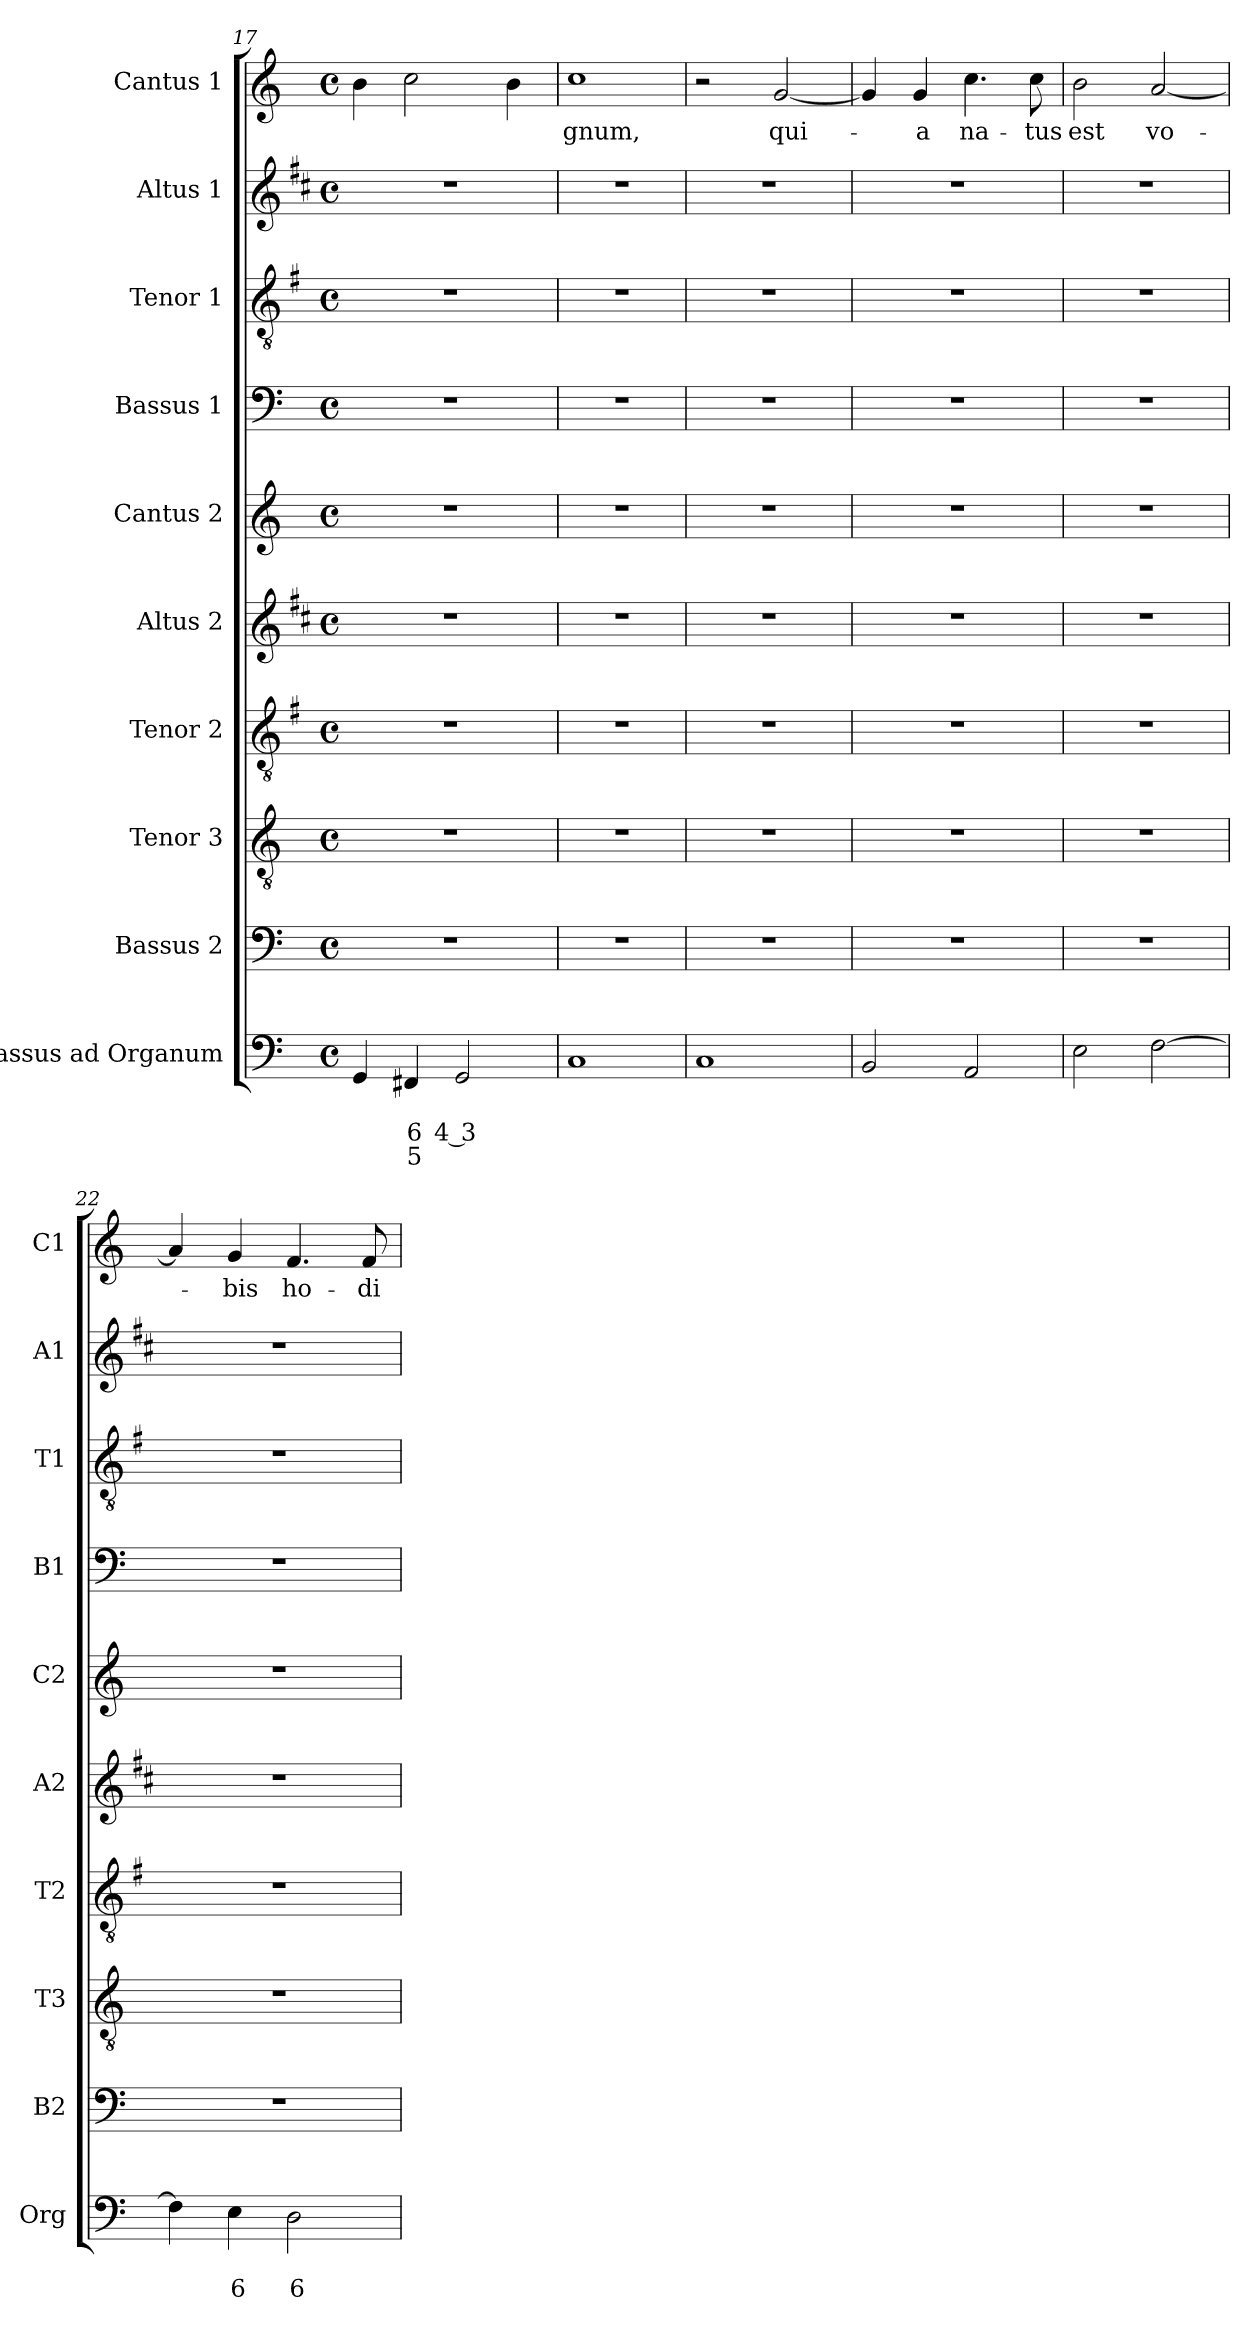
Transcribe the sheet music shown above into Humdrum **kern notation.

**kern	**text	**text	**text	**kern	**kern	**kern	**kern	**kern	**kern	**kern	**kern	**kern	**text
*part10	*part10	*part10	*part10	*part9	*part8	*part7	*part6	*part5	*part4	*part3	*part2	*part1	*part1
*staff10	*staff10	*staff10	*staff10	*staff9	*staff8	*staff7	*staff6	*staff5	*staff4	*staff3	*staff2	*staff1	*staff1
*I"Bassus ad Organum	*	*	*	*I"Bassus 2	*I"Tenor 3	*I"Tenor 2	*I"Altus 2	*I"Cantus 2	*I"Bassus 1	*I"Tenor 1	*I"Altus 1	*I"Cantus 1	*
*I'Org	*	*	*	*I'B2	*I'T3	*I'T2	*I'A2	*I'C2	*I'B1	*I'T1	*I'A1	*I'C1	*
*clefF4	*	*	*	*clefF4	*clefGv2	*clefGv2	*clefG2	*clefG2	*clefF4	*clefGv2	*clefG2	*clefG2	*
*	*	*	*	*	*	*ITrd4c7	*ITrd1c2	*	*	*ITrd4c7	*ITrd1c2	*	*
*k[]	*	*	*	*k[]	*k[]	*k[]	*k[]	*k[]	*k[]	*k[]	*k[]	*k[]	*
*C:	*	*	*	*C:	*C:	*C:	*C:	*C:	*C:	*C:	*C:	*C:	*
*M4/4	*	*	*	*M4/4	*M4/4	*M4/4	*M4/4	*M4/4	*M4/4	*M4/4	*M4/4	*M4/4	*
*met(c)	*	*	*	*met(c)	*met(c)	*met(c)	*met(c)	*met(c)	*met(c)	*met(c)	*met(c)	*met(c)	*
=17	=17	=17	=17	=17	=17	=17	=17	=17	=17	=17	=17	=17	=17
4GG/	.	.	.	1r	1r	1r	1r	1r	1r	1r	1r	4b\	.
!	!	!LO:LY:b	!LO:LY:b	!	!	!	!	!	!	!	!	!	!
4FF#X/	.	6	5	.	.	.	.	.	.	.	.	2cc\	.
!	!	!LO:LY:b	!	!	!	!	!	!	!	!	!	!	!
2GG/	.	4 3	.	.	.	.	.	.	.	.	.	.	.
.	.	.	.	.	.	.	.	.	.	.	.	4b\	.
=18	=18	=18	=18	=18	=18	=18	=18	=18	=18	=18	=18	=18	=18
!	!	!	!	!	!	!	!	!	!	!	!	!	!LO:LY:b
1C	.	.	.	1r	1r	1r	1r	1r	1r	1r	1r	1cc	-gnum,
=19	=19	=19	=19	=19	=19	=19	=19	=19	=19	=19	=19	=19	=19
1C	.	.	.	1r	1r	1r	1r	1r	1r	1r	1r	2r	.
!	!	!	!	!	!	!	!	!	!	!	!	!	!LO:LY:b
.	.	.	.	.	.	.	.	.	.	.	.	[2g/	qui-
=20	=20	=20	=20	=20	=20	=20	=20	=20	=20	=20	=20	=20	=20
2BB/	.	.	.	1r	1r	1r	1r	1r	1r	1r	1r	4g/]	.
!	!	!	!	!	!	!	!	!	!	!	!	!	!LO:LY:b
.	.	.	.	.	.	.	.	.	.	.	.	4g/	-a
!	!	!	!	!	!	!	!	!	!	!	!	!	!LO:LY:b
2AA/	.	.	.	.	.	.	.	.	.	.	.	4.cc\	na-
!	!	!	!	!	!	!	!	!	!	!	!	!	!LO:LY:b
.	.	.	.	.	.	.	.	.	.	.	.	8cc\	-tus
!!LO:LB:g=z
=21	=21	=21	=21	=21	=21	=21	=21	=21	=21	=21	=21	=21	=21
!	!	!	!	!	!	!	!	!	!	!	!	!	!LO:LY:b
2E\	.	.	.	1r	1r	1r	1r	1r	1r	1r	1r	2b\	est
!	!	!	!	!	!	!	!	!	!	!	!	!	!LO:LY:b
[2F\	.	.	.	.	.	.	.	.	.	.	.	[2a/	vo-
=22	=22	=22	=22	=22	=22	=22	=22	=22	=22	=22	=22	=22	=22
4F\]	.	.	.	1r	1r	1r	1r	1r	1r	1r	1r	4a/]	.
!	!	!LO:LY:b	!	!	!	!	!	!	!	!	!	!	!LO:LY:b
4E\	.	6	.	.	.	.	.	.	.	.	.	4g/	-bis
!	!	!LO:LY:b	!	!	!	!	!	!	!	!	!	!	!LO:LY:b
2D\	.	6	.	.	.	.	.	.	.	.	.	4.f/	ho-
!	!	!	!	!	!	!	!	!	!	!	!	!	!LO:LY:b
.	.	.	.	.	.	.	.	.	.	.	.	8f/	-di-
=	=	=	=	=	=	=	=	=	=	=	=	=	=
*-	*-	*-	*-	*-	*-	*-	*-	*-	*-	*-	*-	*-	*-
